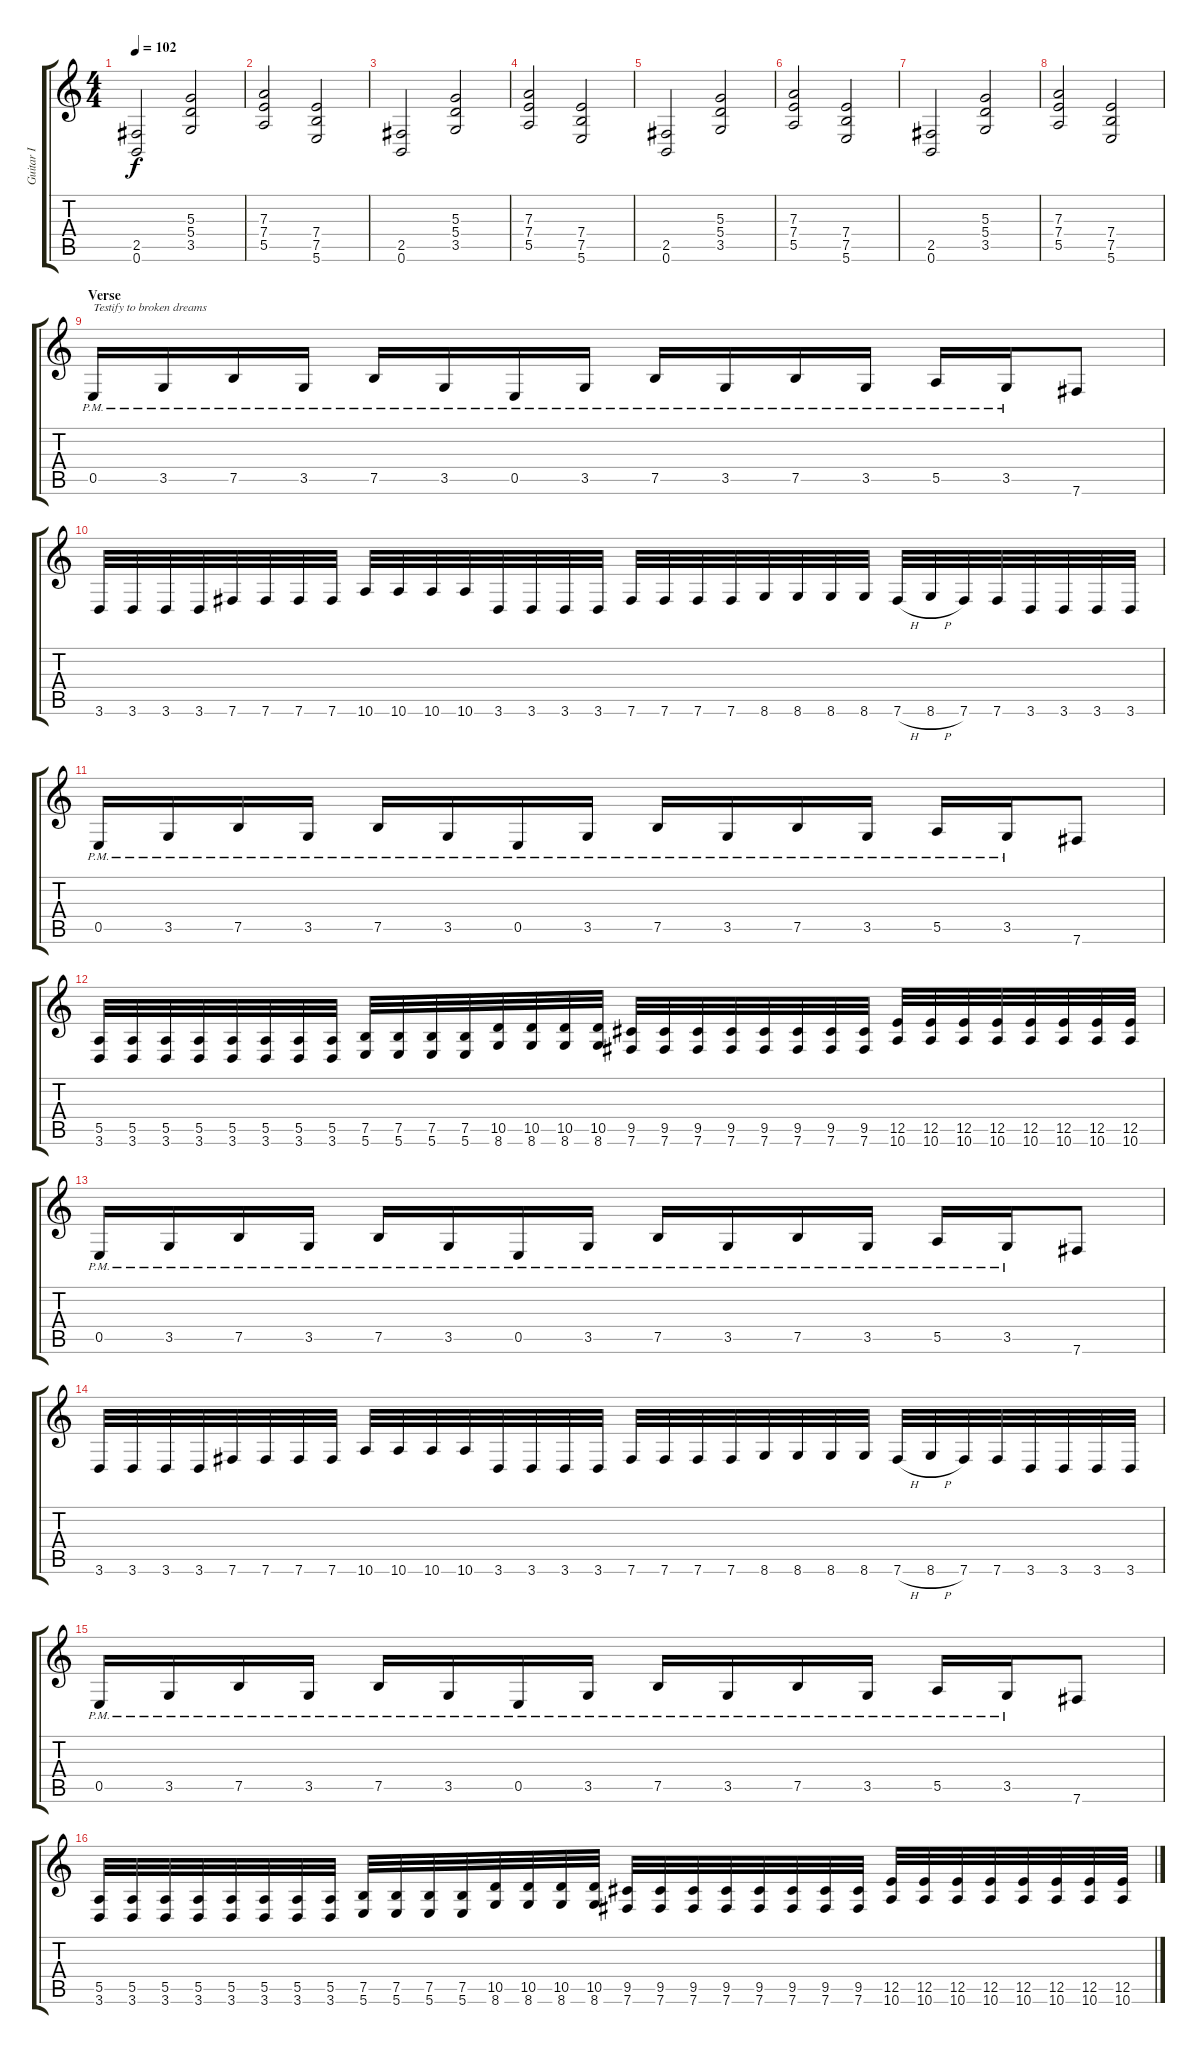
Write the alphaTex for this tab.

\track ("Guitar I" "Guitar I") {instrument distortionguitar}
\staff {score tabs}
\tuning (B3 Gb3 D3 A2 E2 B1) {hide}
\ts (4 4)
\tempo 102
\clef g2
\ks c
(2.5 0.6).2{dy f} (5.3 5.4 3.5).2 |
(7.3 7.4 5.5).2 (7.4 7.5 5.6).2 |
(2.5 0.6).2 (5.3 5.4 3.5).2 |
(7.3 7.4 5.5).2 (7.4 7.5 5.6).2 |
(2.5 0.6).2 (5.3 5.4 3.5).2 |
(7.3 7.4 5.5).2 (7.4 7.5 5.6).2 |
(2.5 0.6).2 (5.3 5.4 3.5).2 |
(7.3 7.4 5.5).2 (7.4 7.5 5.6).2 |
\section ("" "Verse")
0.5{pm}.16{txt "Testify to broken dreams"} 3.5{pm}.16 7.5{pm}.16 3.5{pm}.16 7.5{pm}.16 3.5{pm}.16 0.5{pm}.16 3.5{pm}.16 7.5{pm}.16 3.5{pm}.16 7.5{pm}.16 3.5{pm}.16 5.5{pm}.16 3.5{pm}.16 7.6.8 |
3.6.32 3.6.32 3.6.32 3.6.32 7.6.32 7.6.32 7.6.32 7.6.32 10.6.32 10.6.32 10.6.32 10.6.32 3.6.32 3.6.32 3.6.32 3.6.32 7.6.32 7.6.32 7.6.32 7.6.32 8.6.32 8.6.32 8.6.32 8.6.32 7.6{h}.32 8.6{h}.32 7.6.32 7.6.32 3.6.32 3.6.32 3.6.32 3.6.32 |
0.5{pm}.16 3.5{pm}.16 7.5{pm}.16 3.5{pm}.16 7.5{pm}.16 3.5{pm}.16 0.5{pm}.16 3.5{pm}.16 7.5{pm}.16 3.5{pm}.16 7.5{pm}.16 3.5{pm}.16 5.5{pm}.16 3.5{pm}.16 7.6.8 |
(5.5 3.6).32 (5.5 3.6).32 (5.5 3.6).32 (5.5 3.6).32 (5.5 3.6).32 (5.5 3.6).32 (5.5 3.6).32 (5.5 3.6).32 (7.5 5.6).32 (7.5 5.6).32 (7.5 5.6).32 (7.5 5.6).32 (10.5 8.6).32 (10.5 8.6).32 (10.5 8.6).32 (10.5 8.6).32 (9.5 7.6).32 (9.5 7.6).32 (9.5 7.6).32 (9.5 7.6).32 (9.5 7.6).32 (9.5 7.6).32 (9.5 7.6).32 (9.5 7.6).32 (12.5 10.6).32 (12.5 10.6).32 (12.5 10.6).32 (12.5 10.6).32 (12.5 10.6).32 (12.5 10.6).32 (12.5 10.6).32 (12.5 10.6).32 |
0.5{pm}.16 3.5{pm}.16 7.5{pm}.16 3.5{pm}.16 7.5{pm}.16 3.5{pm}.16 0.5{pm}.16 3.5{pm}.16 7.5{pm}.16 3.5{pm}.16 7.5{pm}.16 3.5{pm}.16 5.5{pm}.16 3.5{pm}.16 7.6.8 |
3.6.32 3.6.32 3.6.32 3.6.32 7.6.32 7.6.32 7.6.32 7.6.32 10.6.32 10.6.32 10.6.32 10.6.32 3.6.32 3.6.32 3.6.32 3.6.32 7.6.32 7.6.32 7.6.32 7.6.32 8.6.32 8.6.32 8.6.32 8.6.32 7.6{h}.32 8.6{h}.32 7.6.32 7.6.32 3.6.32 3.6.32 3.6.32 3.6.32 |
0.5{pm}.16 3.5{pm}.16 7.5{pm}.16 3.5{pm}.16 7.5{pm}.16 3.5{pm}.16 0.5{pm}.16 3.5{pm}.16 7.5{pm}.16 3.5{pm}.16 7.5{pm}.16 3.5{pm}.16 5.5{pm}.16 3.5{pm}.16 7.6.8 |
(5.5 3.6).32 (5.5 3.6).32 (5.5 3.6).32 (5.5 3.6).32 (5.5 3.6).32 (5.5 3.6).32 (5.5 3.6).32 (5.5 3.6).32 (7.5 5.6).32 (7.5 5.6).32 (7.5 5.6).32 (7.5 5.6).32 (10.5 8.6).32 (10.5 8.6).32 (10.5 8.6).32 (10.5 8.6).32 (9.5 7.6).32 (9.5 7.6).32 (9.5 7.6).32 (9.5 7.6).32 (9.5 7.6).32 (9.5 7.6).32 (9.5 7.6).32 (9.5 7.6).32 (12.5 10.6).32 (12.5 10.6).32 (12.5 10.6).32 (12.5 10.6).32 (12.5 10.6).32 (12.5 10.6).32 (12.5 10.6).32 (12.5 10.6).32
